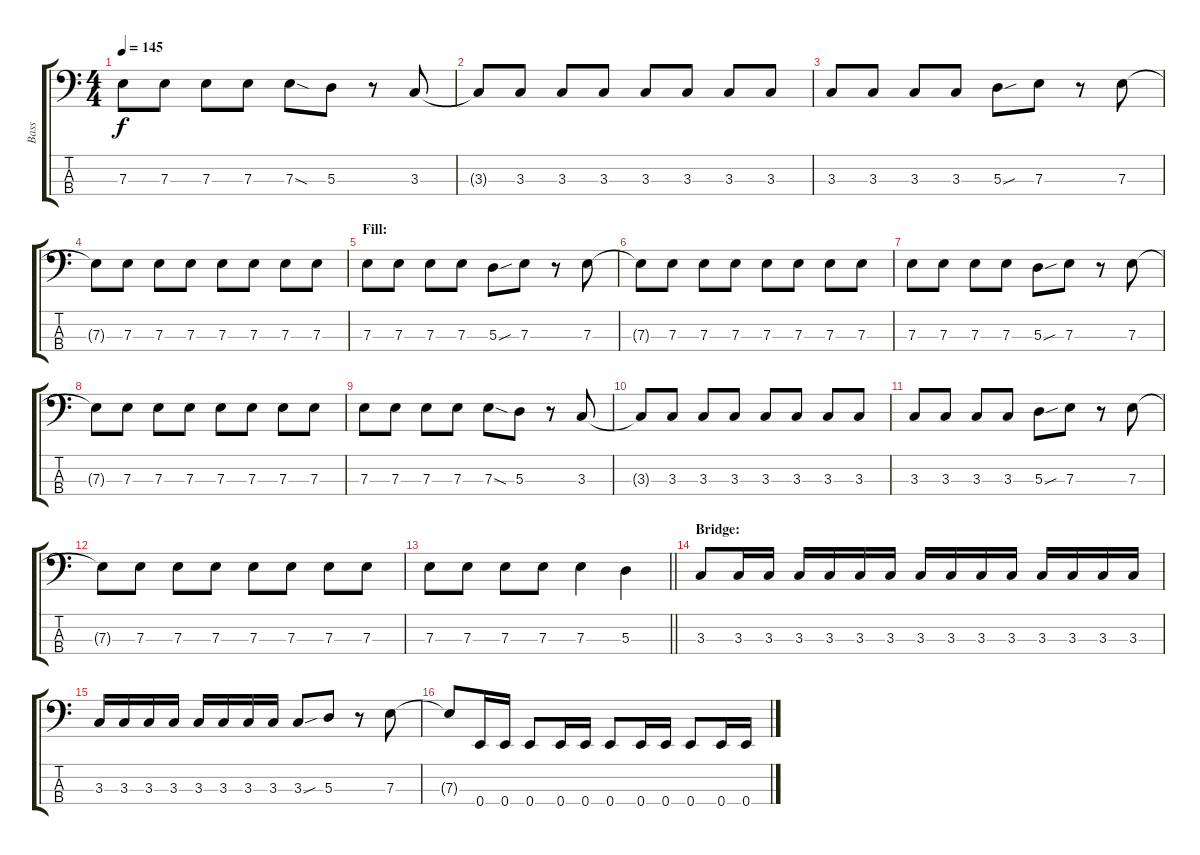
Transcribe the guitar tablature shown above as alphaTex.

\track ("Bass" "Bass") {instrument electricbasspick}
\staff {score tabs}
\tuning (G2 D2 A1 E1) {hide}
\ts (4 4)
\tempo 145
\clef f4
\ks c
7.3.8{dy f} 7.3.8 7.3.8 7.3.8 7.3{sod}.8 5.3.8 r.8 3.3.8 |
3.3{t}.8 3.3.8 3.3.8 3.3.8 3.3.8 3.3.8 3.3.8 3.3.8 |
3.3.8 3.3.8 3.3.8 3.3.8 5.3{sou}.8 7.3.8 r.8 7.3.8 |
7.3{t}.8 7.3.8 7.3.8 7.3.8 7.3.8 7.3.8 7.3.8 7.3.8 |
\section ("" "Fill:")
7.3.8 7.3.8 7.3.8 7.3.8 5.3{sou}.8 7.3.8 r.8 7.3.8 |
7.3{t}.8 7.3.8 7.3.8 7.3.8 7.3.8 7.3.8 7.3.8 7.3.8 |
7.3.8 7.3.8 7.3.8 7.3.8 5.3{sou}.8 7.3.8 r.8 7.3.8 |
7.3{t}.8 7.3.8 7.3.8 7.3.8 7.3.8 7.3.8 7.3.8 7.3.8 |
7.3.8 7.3.8 7.3.8 7.3.8 7.3{sod}.8 5.3.8 r.8 3.3.8 |
3.3{t}.8 3.3.8 3.3.8 3.3.8 3.3.8 3.3.8 3.3.8 3.3.8 |
3.3.8 3.3.8 3.3.8 3.3.8 5.3{sou}.8 7.3.8 r.8 7.3.8 |
7.3{t}.8 7.3.8 7.3.8 7.3.8 7.3.8 7.3.8 7.3.8 7.3.8 |
\barLineRight lightlight
7.3.8 7.3.8 7.3.8 7.3.8 7.3.4 5.3.4 |
\section ("" "Bridge:")
3.3.8 3.3.16 3.3.16 3.3.16 3.3.16 3.3.16 3.3.16 3.3.16 3.3.16 3.3.16 3.3.16 3.3.16 3.3.16 3.3.16 3.3.16 |
3.3.16 3.3.16 3.3.16 3.3.16 3.3.16 3.3.16 3.3.16 3.3.16 3.3{sou}.8 5.3.8 r.8 7.3.8 |
7.3{t}.8 0.4.16 0.4.16 0.4.8 0.4.16 0.4.16 0.4.8 0.4.16 0.4.16 0.4.8 0.4.16 0.4.16
